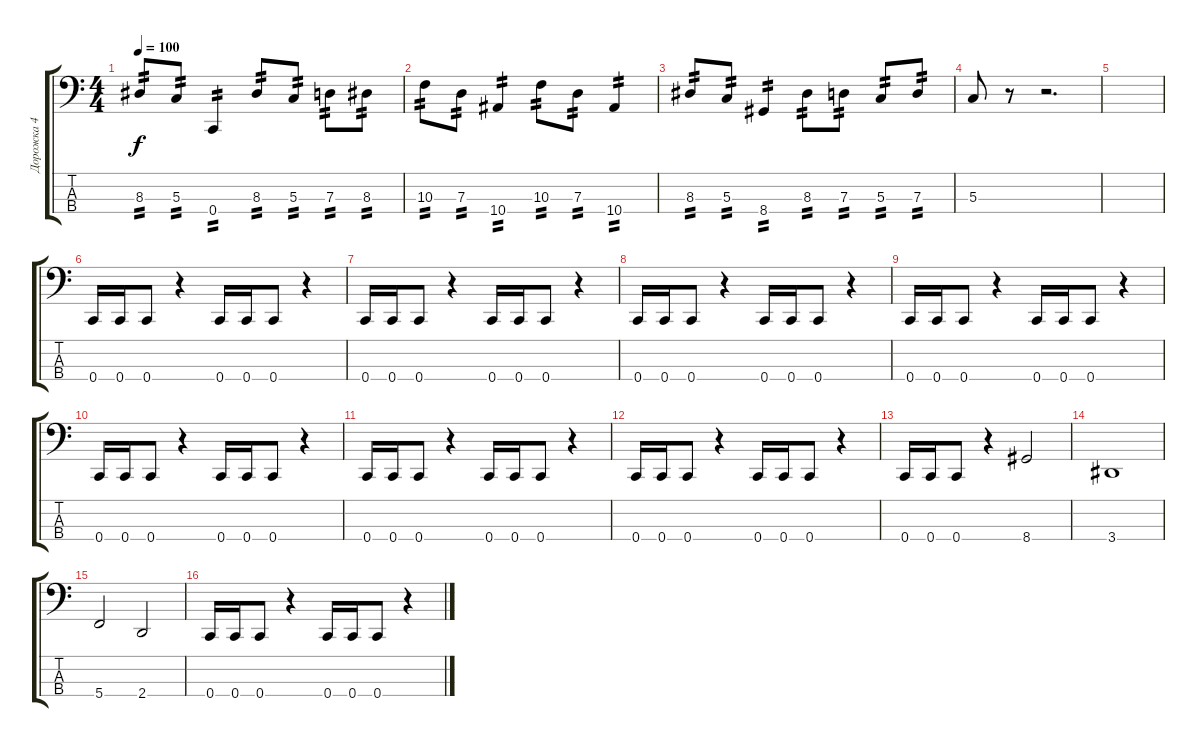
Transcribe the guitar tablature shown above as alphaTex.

\track ("Дорожка 4" "Дорожка 4") {instrument electricbassfinger}
\staff {score tabs}
\tuning (F2 C2 G1 C1) {hide}
\ts (4 4)
\tempo 100
\clef f4
\ks c
8.3.8{tp 2 dy f} 5.3.8{tp 2} 0.4.4{tp 2} 8.3.8{tp 2} 5.3.8{tp 2} 7.3.8{tp 2} 8.3.8{tp 2} |
10.3.8{tp 2} 7.3.8{tp 2} 10.4.4{tp 2} 10.3.8{tp 2} 7.3.8{tp 2} 10.4.4{tp 2} |
8.3.8{tp 2} 5.3.8{tp 2} 8.4.4{tp 2} 8.3.8{tp 2} 7.3.8{tp 2} 5.3.8{tp 2} 7.3.8{tp 2} |
5.3.8 r.8 r.2{d} |
|
0.4.16 0.4.16 0.4.8 r.4 0.4.16 0.4.16 0.4.8 r.4 |
0.4.16 0.4.16 0.4.8 r.4 0.4.16 0.4.16 0.4.8 r.4 |
0.4.16 0.4.16 0.4.8 r.4 0.4.16 0.4.16 0.4.8 r.4 |
0.4.16 0.4.16 0.4.8 r.4 0.4.16 0.4.16 0.4.8 r.4 |
0.4.16 0.4.16 0.4.8 r.4 0.4.16 0.4.16 0.4.8 r.4 |
0.4.16 0.4.16 0.4.8 r.4 0.4.16 0.4.16 0.4.8 r.4 |
0.4.16 0.4.16 0.4.8 r.4 0.4.16 0.4.16 0.4.8 r.4 |
0.4.16 0.4.16 0.4.8 r.4 8.4.2 |
3.4.1 |
5.4.2 2.4.2 |
0.4.16 0.4.16 0.4.8 r.4 0.4.16 0.4.16 0.4.8 r.4
